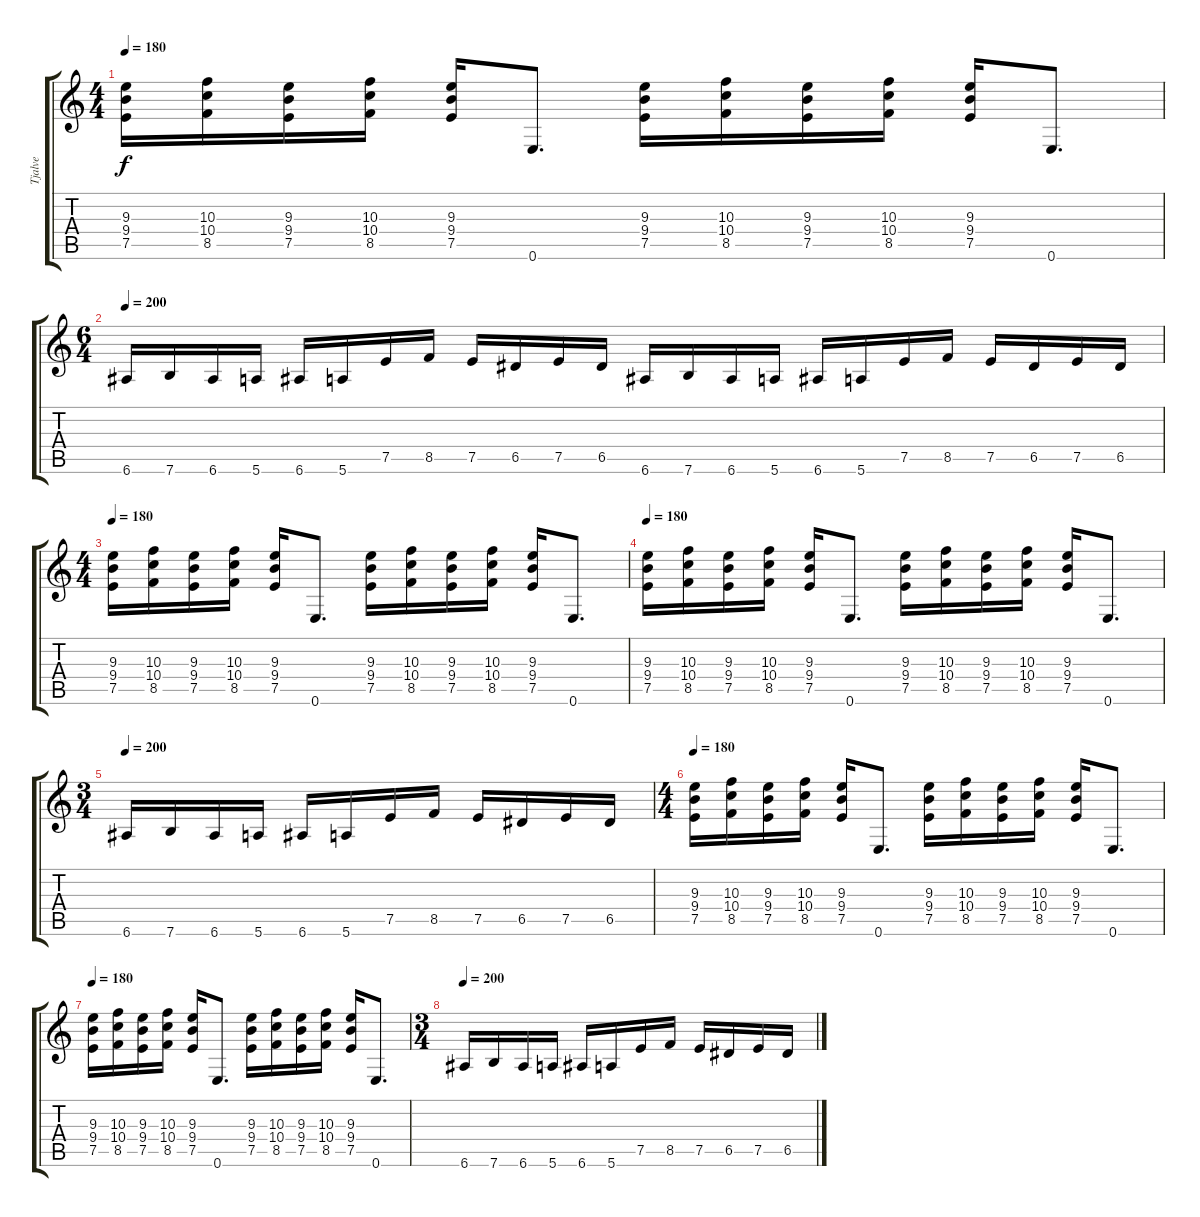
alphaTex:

\track ("Tjalve" "Tjalve") {instrument distortionguitar}
\staff {score tabs}
\tuning (E4 B3 G3 D3 A2 E2) {hide}
\ts (4 4)
\tempo 180
\clef g2
\ks c
(9.3 9.4 7.5).16{dy f} (10.3 10.4 8.5).16 (9.3 9.4 7.5).16 (10.3 10.4 8.5).16 (9.3 9.4 7.5).16 0.6.8{d} (9.3 9.4 7.5).16 (10.3 10.4 8.5).16 (9.3 9.4 7.5).16 (10.3 10.4 8.5).16 (9.3 9.4 7.5).16 0.6.8{d} |
\ts (6 4)
\tempo 200
6.6.16 7.6.16 6.6.16 5.6.16 6.6.16 5.6.16 7.5.16 8.5.16 7.5.16 6.5.16 7.5.16 6.5.16 6.6.16 7.6.16 6.6.16 5.6.16 6.6.16 5.6.16 7.5.16 8.5.16 7.5.16 6.5.16 7.5.16 6.5.16 |
\ts (4 4)
\tempo 180
(9.3 9.4 7.5).16 (10.3 10.4 8.5).16 (9.3 9.4 7.5).16 (10.3 10.4 8.5).16 (9.3 9.4 7.5).16 0.6.8{d} (9.3 9.4 7.5).16 (10.3 10.4 8.5).16 (9.3 9.4 7.5).16 (10.3 10.4 8.5).16 (9.3 9.4 7.5).16 0.6.8{d} |
\tempo 180
(9.3 9.4 7.5).16 (10.3 10.4 8.5).16 (9.3 9.4 7.5).16 (10.3 10.4 8.5).16 (9.3 9.4 7.5).16 0.6.8{d} (9.3 9.4 7.5).16 (10.3 10.4 8.5).16 (9.3 9.4 7.5).16 (10.3 10.4 8.5).16 (9.3 9.4 7.5).16 0.6.8{d} |
\ts (3 4)
\tempo 200
6.6.16 7.6.16 6.6.16 5.6.16 6.6.16 5.6.16 7.5.16 8.5.16 7.5.16 6.5.16 7.5.16 6.5.16 |
\ts (4 4)
\tempo 180
(9.3 9.4 7.5).16 (10.3 10.4 8.5).16 (9.3 9.4 7.5).16 (10.3 10.4 8.5).16 (9.3 9.4 7.5).16 0.6.8{d} (9.3 9.4 7.5).16 (10.3 10.4 8.5).16 (9.3 9.4 7.5).16 (10.3 10.4 8.5).16 (9.3 9.4 7.5).16 0.6.8{d} |
\tempo 180
(9.3 9.4 7.5).16 (10.3 10.4 8.5).16 (9.3 9.4 7.5).16 (10.3 10.4 8.5).16 (9.3 9.4 7.5).16 0.6.8{d} (9.3 9.4 7.5).16 (10.3 10.4 8.5).16 (9.3 9.4 7.5).16 (10.3 10.4 8.5).16 (9.3 9.4 7.5).16 0.6.8{d} |
\ts (3 4)
\tempo 200
6.6.16 7.6.16 6.6.16 5.6.16 6.6.16 5.6.16 7.5.16 8.5.16 7.5.16 6.5.16 7.5.16 6.5.16
